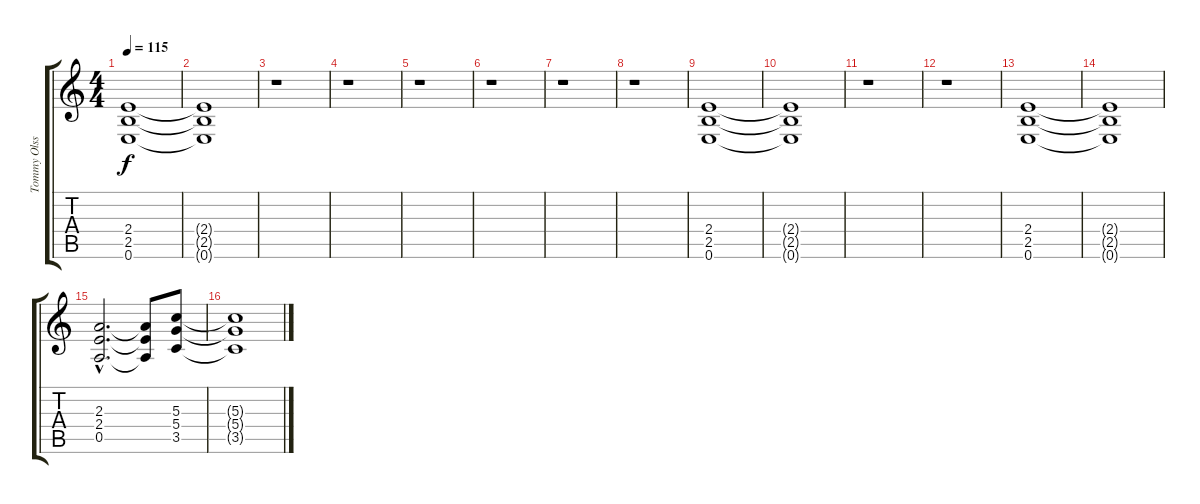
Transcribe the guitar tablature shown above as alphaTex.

\track ("Tommy Olsson - Distorted Guitar" "Tommy Olss") {instrument distortionguitar}
\staff {score tabs}
\tuning (E4 B3 G3 D3 A2 E2) {hide}
\ts (4 4)
\tempo 115
\clef g2
\ks c
(2.4 2.5 0.6).1{dy f} |
(2.4{t} 2.5{t} 0.6{t}).1 |
r.1 |
r.1 |
r.1 |
r.1 |
r.1 |
r.1 |
(2.4 2.5 0.6).1 |
(2.4{t} 2.5{t} 0.6{t}).1 |
r.1 |
r.1 |
(2.4 2.5 0.6).1 |
(2.4{t} 2.5{t} 0.6{t}).1 |
(2.3{hac} 2.4{hac} 0.5{hac}).2{d} (2.3{t} 2.4{t} 0.5{t}).8 (5.3 5.4 3.5).8 |
(5.3{t} 5.4{t} 3.5{t}).1
